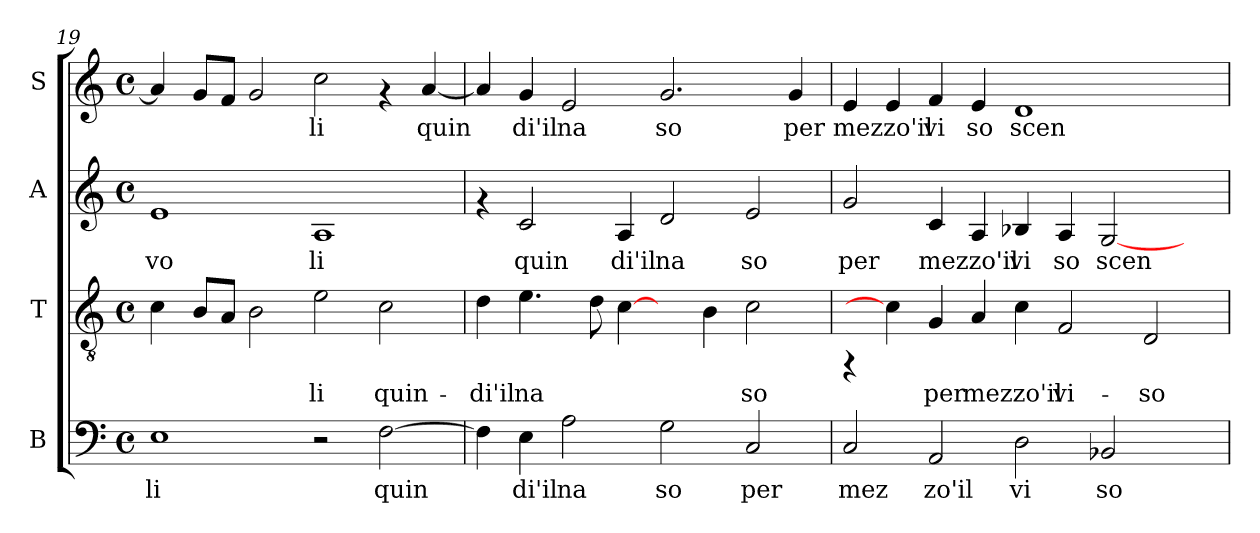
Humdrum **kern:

**kern	**text	**kern	**text	**kern	**text	**kern	**text
*part4	*part4	*part3	*part3	*part2	*part2	*part1	*part1
*staff4	*staff4	*staff3	*staff3	*staff2	*staff2	*staff1	*staff1
*I"B	*	*I"T	*	*I"A	*	*I"S	*
!!LO:LB:g=z
*clefF4	*	*clefGv2	*	*clefG2	*	*clefG2	*
*k[]	*	*k[]	*	*k[]	*	*k[]	*
*C:	*	*C:	*	*C:	*	*C:	*
*M4/4	*	*M4/4	*	*M4/4	*	*M4/4	*
*met(c)	*	*met(c)	*	*met(c)	*	*met(c)	*
=19	=19	=19	=19	=19	=19	=19	=19
!	!LO:LY:b:cj	!	!LO:LY:b:cj	!	!LO:LY:b:cj	!	!LO:LY:b:cj
1E	li	4c\	--	1e	vo	4a/]	--
!	!	!	!LO:LY:b:cj	!	!	!	!LO:LY:b:cj
.	.	8B/L	--	.	.	8g/L	--
!	!	!	!LO:LY:b:cj	!	!	!	!LO:LY:b:cj
.	.	8A/J	--	.	.	8f/J	--
!	!	!	!LO:LY:b:cj	!	!	!	!LO:LY:b:cj
.	.	2B\	--	.	.	2g/	--
!	!	!	!LO:LY:b:cj	!	!LO:LY:b:cj	!	!LO:LY:b:cj
2r	.	2e\	-li	1A	li	2cc\	-li
!	!LO:LY:b:cj	!	!LO:LY:b:cj	!	!	!	!
[>2F\	quin	2c\	quin-	.	.	4rf	.
!	!	!	!	!	!	!	!LO:LY:b:cj
.	.	.	.	.	.	[<4a/	quin
=20	=20	=20	=20	=20	=20	=20	=20
!	!LO:LY:b:cj	!	!LO:LY:b:cj	!	!	!	!LO:LY:b:cj
4F\]	.	4d\	-di'il	4rf	.	4a/]	.
!	!LO:LY:b:cj	!	!LO:LY:b:cj	!	!LO:LY:b:cj	!	!LO:LY:b:cj
4E\	di'il	4.e\	na-	2c/	quin	4g/	di'il
!	!LO:LY:b:cj	!	!	!	!	!	!LO:LY:b:cj
2A\	na	.	.	.	.	2e/	na
!	!	!	!LO:LY:b:cj	!	!	!	!
.	.	8d\	--	.	.	.	.
!	!	!	!LO:LY:b:cj	!	!LO:LY:b:cj	!	!
.	.	[4c\	--	4A/	di'il	.	.
!	!LO:LY:b:cj	!	!	!	!LO:LY:b:cj	!	!LO:LY:b:cj
2G\	so	4ryy	.	2d/	na	2.g/	so
!	!	!	!LO:LY:b:cj	!	!	!	!
.	.	4B\	--	.	.	.	.
!	!LO:LY:b:cj	!	!LO:LY:b:cj	!	!LO:LY:b:cj	!	!
2C/	per	2c\	-so	2e/	so	.	.
!	!	!	!	!	!	!	!LO:LY:b:cj
.	.	.	.	.	.	4g/	per
=21	=21	=21	=21	=21	=21	=21	=21
!	!LO:LY:b:cj	!	!	!	!LO:LY:b:cj	!	!LO:LY:b:cj
2C/	mez	4rFF	.	2g/	per	4e/	mezzo'il
!	!	!	!	!	!	!	!LO:LY:b:cj
.	.	4c\]	.	.	.	4e/	.
!	!LO:LY:b:cj	!	!LO:LY:b:cj	!	!LO:LY:b:cj	!	!LO:LY:b:cj
2AA/	zo'il	4G/	per	4c/	mezzo'il	4f/	vi
!	!	!	!LO:LY:b:cj	!	!LO:LY:b:cj	!	!LO:LY:b:cj
.	.	4A/	mezzo'il	4A/	.	4e/	so
!	!LO:LY:b:cj	!	!LO:LY:b:cj	!	!LO:LY:b:cj	!	!LO:LY:b:cj
2D\	vi	4c\	.	4B-X/	vi	1d	scen
!	!	!	!LO:LY:b:cj	!	!LO:LY:b:cj	!	!
.	.	2F/	vi-	4A/	so	.	.
!	!LO:LY:b:cj	!	!	!	!LO:LY:b:cj	!	!
2BB-X/	so	.	.	[<2G/	scen	.	.
!	!	!	!LO:LY:b:cj	!	!	!	!
.	.	2D/	-so	.	.	.	.
4ryy	.	.	.	4ryy	.	4ryy	.
=	=	=	=	=	=	=	=
*-	*-	*-	*-	*-	*-	*-	*-
